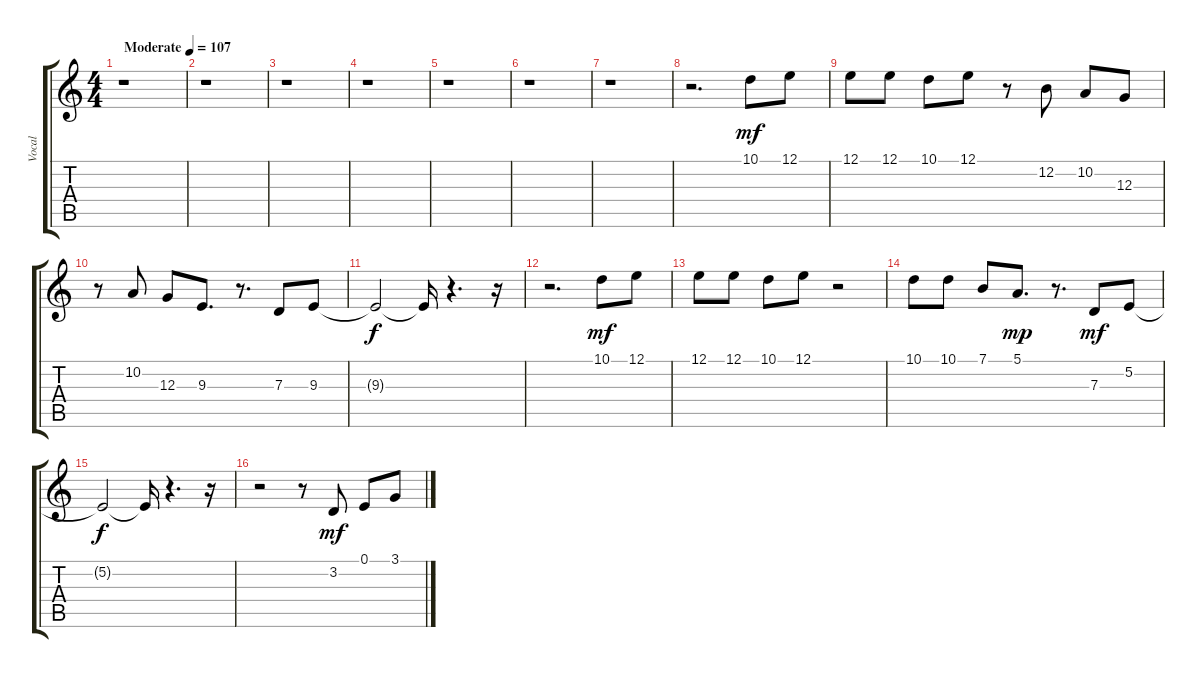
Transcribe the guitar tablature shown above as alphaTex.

\track ("Vocal" "Vocal") {instrument drawbarorgan}
\staff {score tabs}
\tuning (E4 B3 G3 D3 A2 E2) {hide}
\ts (4 4)
\tempo (107 "Moderate")
\clef g2
\ks c
r.1{dy mf instrument drawbarorgan} |
r.1 |
r.1 |
r.1 |
r.1 |
r.1 |
r.1 |
r.2{d} 10.1.8 12.1.8 |
12.1.8 12.1.8 10.1.8 12.1.8 r.8 12.2.8 10.2.8 12.3.8 |
r.8 10.2.8 12.3.8 9.3.8{d} r.8{d} 7.3.8 9.3.8 |
9.3{t}.2{dy f} 9.3{t}.16 r.4{d} r.16 |
r.2{d} 10.1.8{dy mf} 12.1.8 |
12.1.8 12.1.8 10.1.8 12.1.8 r.2 |
10.1.8 10.1.8 7.1.8 5.1.8{d dy mp} r.8{d} 7.3.8{dy mf} 5.2.8 |
5.2{t}.2{dy f} 5.2{t}.16 r.4{d} r.16 |
r.2 r.8 3.2.8{dy mf} 0.1.8 3.1.8
